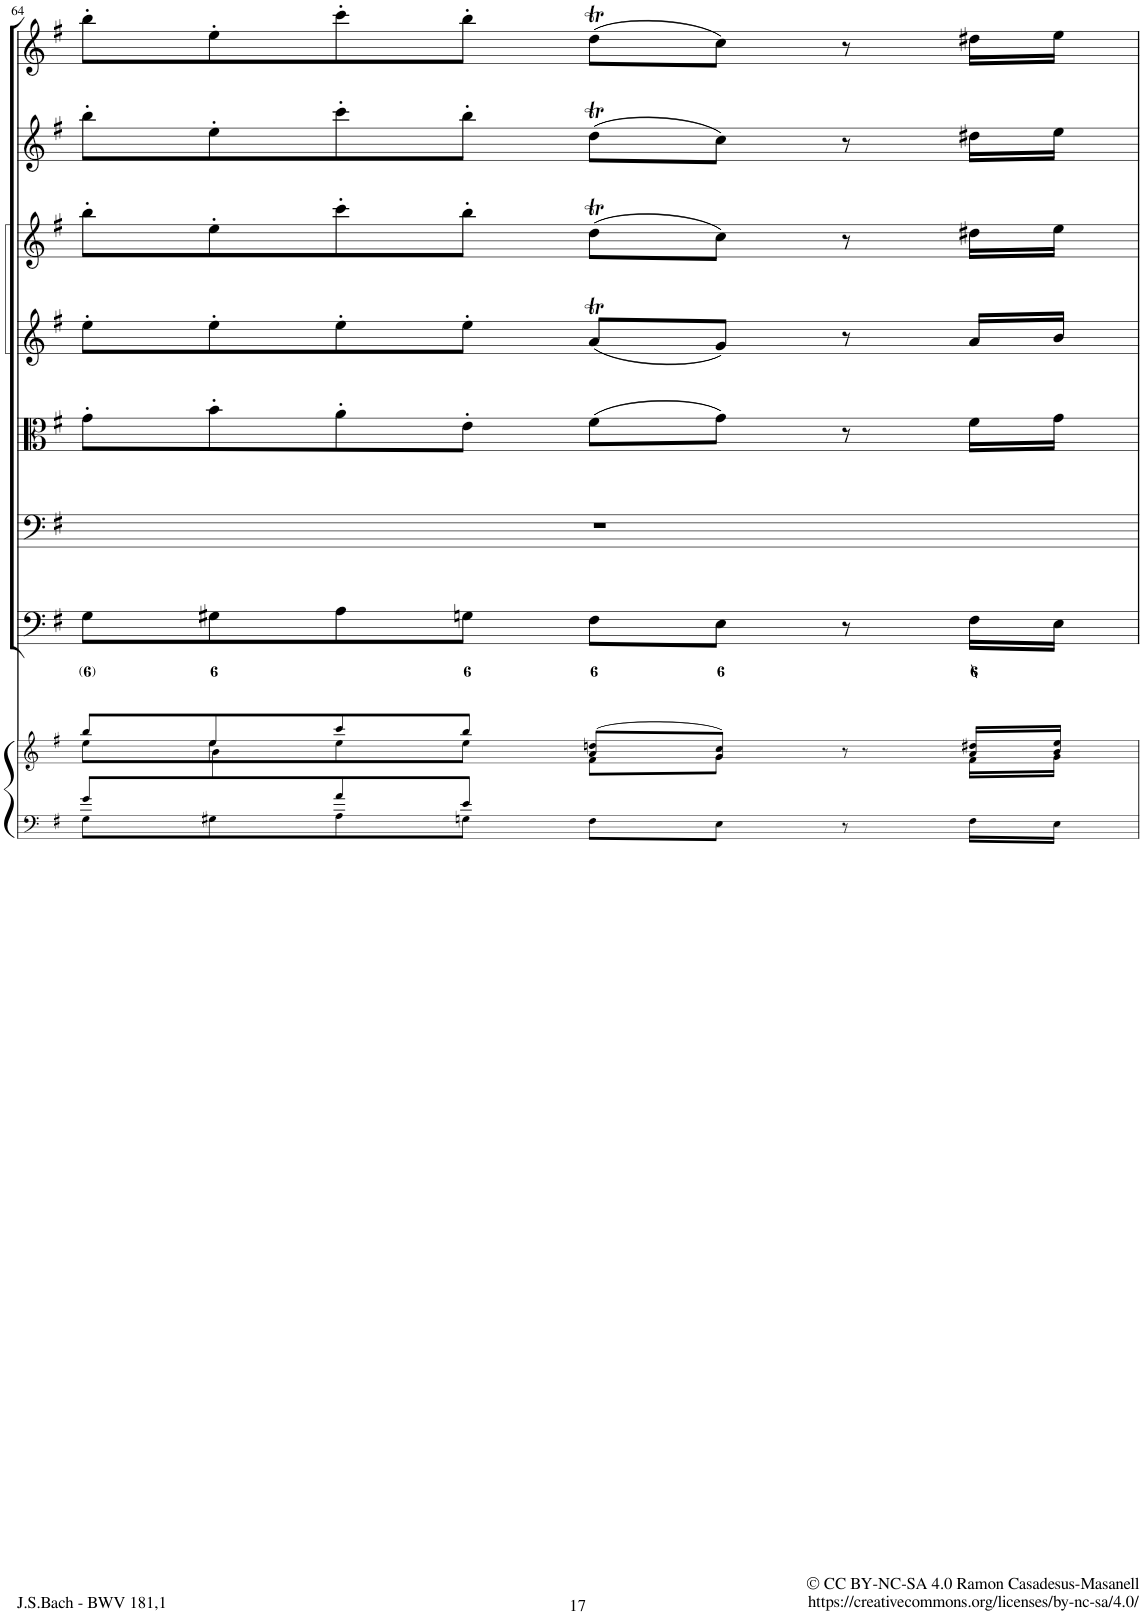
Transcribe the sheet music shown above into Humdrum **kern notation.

**kern	**kern	**kern	**kern	**kern	**kern	**kern	**kern	**kern
*part8	*part8	*part7	*part6	*part5	*part4	*part3	*part2	*part1
*staff9	*staff8	*staff7	*staff6	*staff5	*staff4	*staff3	*staff2	*staff1
*I"Piano reduction	*	*I"Continuo	*I"Basso	*I"Viola	*I"Violino II	*I"Violino I	*I"Oboe	*I"Flauto traverso
*I'Pno	*	*	*	*I'Vla	*I'Vln	*I'Vln	*I'Ob	*I'Fl
!!LO:PB:g=z
*clefF4	*clefG2	*clefF4	*clefF4	*clefC3	*clefG2	*clefG2	*clefG2	*clefG2
*k[f#]	*k[f#]	*k[f#]	*k[f#]	*k[f#]	*k[f#]	*k[f#]	*k[f#]	*k[f#]
*M4/4	*M4/4	*M4/4	*M4/4	*M4/4	*M4/4	*M4/4	*M4/4	*M4/4
*met(c)	*met(c)	*met(c)	*met(c)	*met(c)	*met(c)	*met(c)	*met(c)	*met(c)
=64	=64	=64	=64	=64	=64	=64	=64	=64
*^	*^	*	*	*	*	*	*	*
*	*	*	*^	*	*	*	*	*	*	*
8g/L	8G\L	8bb/L	8ee\L	8ryy	8G\L	1r	8g'\L	8ee'\L	8bb'\L	8bb'\L	8bb'\L
8ryy	8G#X\	8ee/	8ee\	8b\	8G#X\	.	8b'\	8ee'\	8ee'\	8ee'\	8ee'\
8a/	8A\	8ccc/	8ee\	2.ryy	8A\	.	8a'\	8ee'\	8ccc'\	8ccc'\	8ccc'\
8e/J	8Gn\J	8bb/J	8ee\J	.	8Gn\J	.	8e'\J	8ee'\J	8bb'\J	8bb'\J	8bb'\J
4ryy	8F#\L	(8a/ 8ddn/L	8f#\L	.	8F#\L	.	(8f#\L	(8aT/L	(8ddT\L	(8ddT\L	(8ddT\L
.	8E\J	8g/ 8cc/J)	8g\J	.	8E\J	.	8g\J)	8g/J)	8cc\J)	8cc\J)	8cc\J)
8r	8ryy	8r	8ryy	.	8r	.	8r	8r	8r	8r	8r
8ryy	16F#\LL	16a/ 16dd#X/LL	16f#\LL	.	16F#\LL	.	16f#\LL	16a/LL	16dd#X\LL	16dd#X\LL	16dd#X\LL
.	16E\JJ	16b/ 16ee/JJ	16g\JJ	.	16E\JJ	.	16g\JJ	16b/JJ	16ee\JJ	16ee\JJ	16ee\JJ
*v	*v	*	*	*	*	*	*	*	*	*	*
*	*v	*v	*v	*	*	*	*	*	*	*
=	=	=	=	=	=	=	=	=
*-	*-	*-	*-	*-	*-	*-	*-	*-
